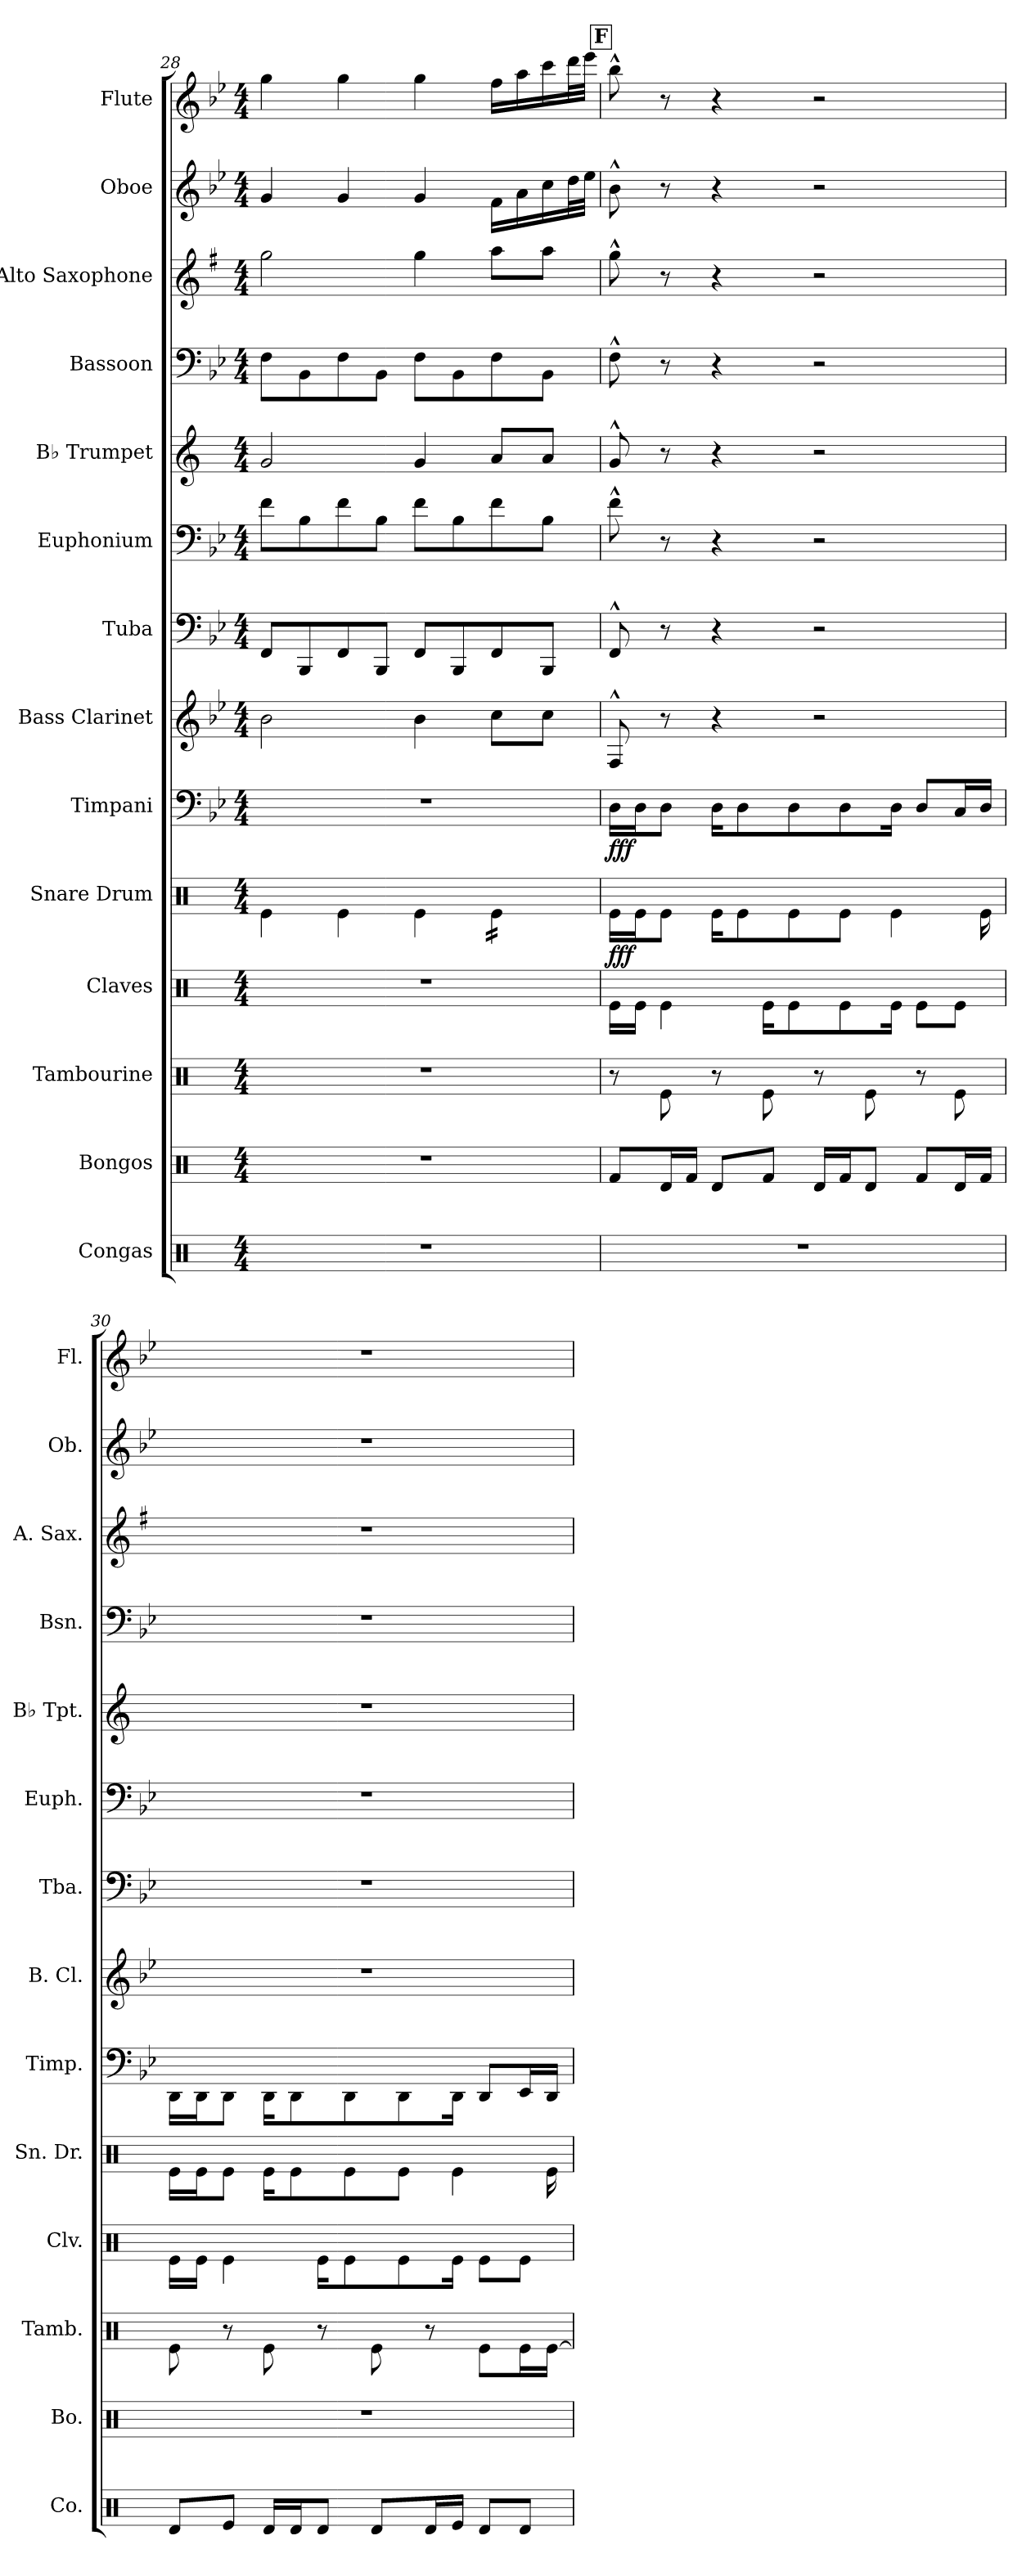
**kern	**kern	**kern	**kern	**kern	**dynam	**kern	**dynam	**kern	**kern	**kern	**kern	**kern	**kern	**kern	**kern
*part14	*part13	*part12	*part11	*part10	*part10	*part9	*part9	*part8	*part7	*part6	*part5	*part4	*part3	*part2	*part1
*staff14	*staff13	*staff12	*staff11	*staff10	*staff10	*staff9	*staff9	*staff8	*staff7	*staff6	*staff5	*staff4	*staff3	*staff2	*staff1
*I"Congas	*I"Bongos	*I"Tambourine	*I"Claves	*I"Snare Drum	*	*I"Timpani	*	*I"Bass Clarinet	*I"Tuba	*I"Euphonium	*I"B♭ Trumpet	*I"Bassoon	*I"Alto Saxophone	*I"Oboe	*I"Flute
*I'Co.	*I'Bo.	*I'Tamb.	*I'Clv.	*I'Sn. Dr.	*	*I'Timp.	*	*I'B. Cl.	*I'Tba.	*I'Euph.	*I'B♭ Tpt.	*I'Bsn.	*I'A. Sax.	*I'Ob.	*I'Fl.
!!LO:PB:g=z
*clefX	*clefX	*clefX	*clefX	*clefX	*	*clefF4	*	*clefG2	*clefF4	*clefF4	*clefG2	*clefF4	*clefG2	*clefG2	*clefG2
*	*	*	*	*	*	*	*	*ITrd8c14	*	*	*ITrd1c2	*	*ITrd5c9	*	*
*k[]	*k[]	*k[]	*k[]	*k[]	*	*k[b-e-]	*	*k[b-e-]	*k[b-e-]	*k[b-e-]	*k[b-e-]	*k[b-e-]	*k[b-e-]	*k[b-e-]	*k[b-e-]
*M4/4	*M4/4	*M4/4	*M4/4	*M4/4	*	*M4/4	*	*M4/4	*M4/4	*M4/4	*M4/4	*M4/4	*M4/4	*M4/4	*M4/4
=28	=28	=28	=28	=28	=28	=28	=28	=28	=28	=28	=28	=28	=28	=28	=28
1r	1r	1r	1r	4Re\	.	1r	.	2B-\	8FF/L	8f\L	2f/	8F\L	2b-\	4g/	4gg\
.	.	.	.	.	.	.	.	.	8BBB-/	8B-\	.	8BB-\	.	.	.
.	.	.	.	4Re\	.	.	.	.	8FF/	8f\	.	8F\	.	4g/	4gg\
.	.	.	.	.	.	.	.	.	8BBB-/J	8B-\J	.	8BB-\J	.	.	.
.	.	.	.	4Re\	.	.	.	4B-\	8FF/L	8f\L	4f/	8F\L	4b-\	4g/	4gg\
.	.	.	.	.	.	.	.	.	8BBB-/	8B-\	.	8BB-\	.	.	.
*	*	*	*	*tremolo	*	*	*	*	*	*	*	*	*	*	*
.	.	.	.	16Re\LL	.	.	.	8c\L	8FF/	8f\	8g/L	8F\	8cc\L	16f\LL	16ff\LL
.	.	.	.	16Re\	.	.	.	.	.	.	.	.	.	16a\	16aa\
.	.	.	.	16Re\	.	.	.	8c\J	8BBB-/J	8B-\J	8g/J	8BB-\J	8cc\J	16cc\	16ccc\
.	.	.	.	16Re\JJ	.	.	.	.	.	.	.	.	.	32dd\L	32ddd\L
*	*	*	*	*Xtremolo	*	*	*	*	*	*	*	*	*	*	*
.	.	.	.	.	.	.	.	.	.	.	.	.	.	32ee-\JJJ	32eee-\JJJ
!!LO:REH:place=s1:a:B:fs=14:t=F
=29	=29	=29	=29	=29	=29	=29	=29	=29	=29	=29	=29	=29	=29	=29	=29
!	!	!	!	!	!LO:DY:b	!	!LO:DY:b	!	!	!	!	!	!	!	!
1r	8Rf/L	8r	16Re\LL	16Re\LL	fff	16D\LL	fff	8FF^^/	8FF^^/	8f^^\	8f^^/	8F^^\	8b-^^\	8b-^^\	8bb-^^\
.	.	.	16Re\JJ	16Re\J	.	16D\J	.	.	.	.	.	.	.	.	.
.	16Rd/L	8Re\	4Re\	8Re\J	.	8D\J	.	8r	8r	8r	8r	8r	8r	8r	8r
.	16Rf/JJ	.	.	.	.	.	.	.	.	.	.	.	.	.	.
.	8Rd/L	8r	.	16Re\KL	.	16D\KL	.	4r	4r	4r	4r	4r	4r	4r	4r
.	.	.	.	8Re\	.	8D\	.	.	.	.	.	.	.	.	.
.	8Rf/J	8Re\	16Re\KL	.	.	.	.	.	.	.	.	.	.	.	.
.	.	.	8Re\	8Re\	.	8D\	.	.	.	.	.	.	.	.	.
.	16Rd/LL	8r	.	.	.	.	.	2r	2r	2r	2r	2r	2r	2r	2r
.	16Rf/J	.	8Re\	8Re\J	.	8D\	.	.	.	.	.	.	.	.	.
.	8Rd/J	8Re\	.	.	.	.	.	.	.	.	.	.	.	.	.
.	.	.	16Re\Jk	4Re\	.	16D\Jk	.	.	.	.	.	.	.	.	.
.	8Rf/L	8r	8Re\L	.	.	8D/L	.	.	.	.	.	.	.	.	.
.	16Rd/L	8Re\	8Re\J	.	.	16C/L	.	.	.	.	.	.	.	.	.
.	16Rf/JJ	.	.	16Re\	.	16D/JJ	.	.	.	.	.	.	.	.	.
=30	=30	=30	=30	=30	=30	=30	=30	=30	=30	=30	=30	=30	=30	=30	=30
8Rd/L	1r	8Re\	16Re\LL	16Re\LL	.	16DD\LL	.	1r	1r	1r	1r	1r	1r	1r	1r
.	.	.	16Re\JJ	16Re\J	.	16DD\J	.	.	.	.	.	.	.	.	.
8Re/J	.	8r	4Re\	8Re\J	.	8DD\J	.	.	.	.	.	.	.	.	.
16Rd/LL	.	8Re\	.	16Re\KL	.	16DD\KL	.	.	.	.	.	.	.	.	.
16Rd/J	.	.	.	8Re\	.	8DD\	.	.	.	.	.	.	.	.	.
8Rd/J	.	8r	16Re\KL	.	.	.	.	.	.	.	.	.	.	.	.
.	.	.	8Re\	8Re\	.	8DD\	.	.	.	.	.	.	.	.	.
8Rd/L	.	8Re\	.	.	.	.	.	.	.	.	.	.	.	.	.
.	.	.	8Re\	8Re\J	.	8DD\	.	.	.	.	.	.	.	.	.
16Rd/L	.	8r	.	.	.	.	.	.	.	.	.	.	.	.	.
16Re/JJ	.	.	16Re\Jk	4Re\	.	16DD\Jk	.	.	.	.	.	.	.	.	.
8Rd/L	.	8Re\L	8Re\L	.	.	8DD/L	.	.	.	.	.	.	.	.	.
8Rd/J	.	16Re\L	8Re\J	.	.	16EE-/L	.	.	.	.	.	.	.	.	.
.	.	[16Re\JJ	.	16Re\	.	16DD/JJ	.	.	.	.	.	.	.	.	.
=	=	=	=	=	=	=	=	=	=	=	=	=	=	=	=
*-	*-	*-	*-	*-	*-	*-	*-	*-	*-	*-	*-	*-	*-	*-	*-
